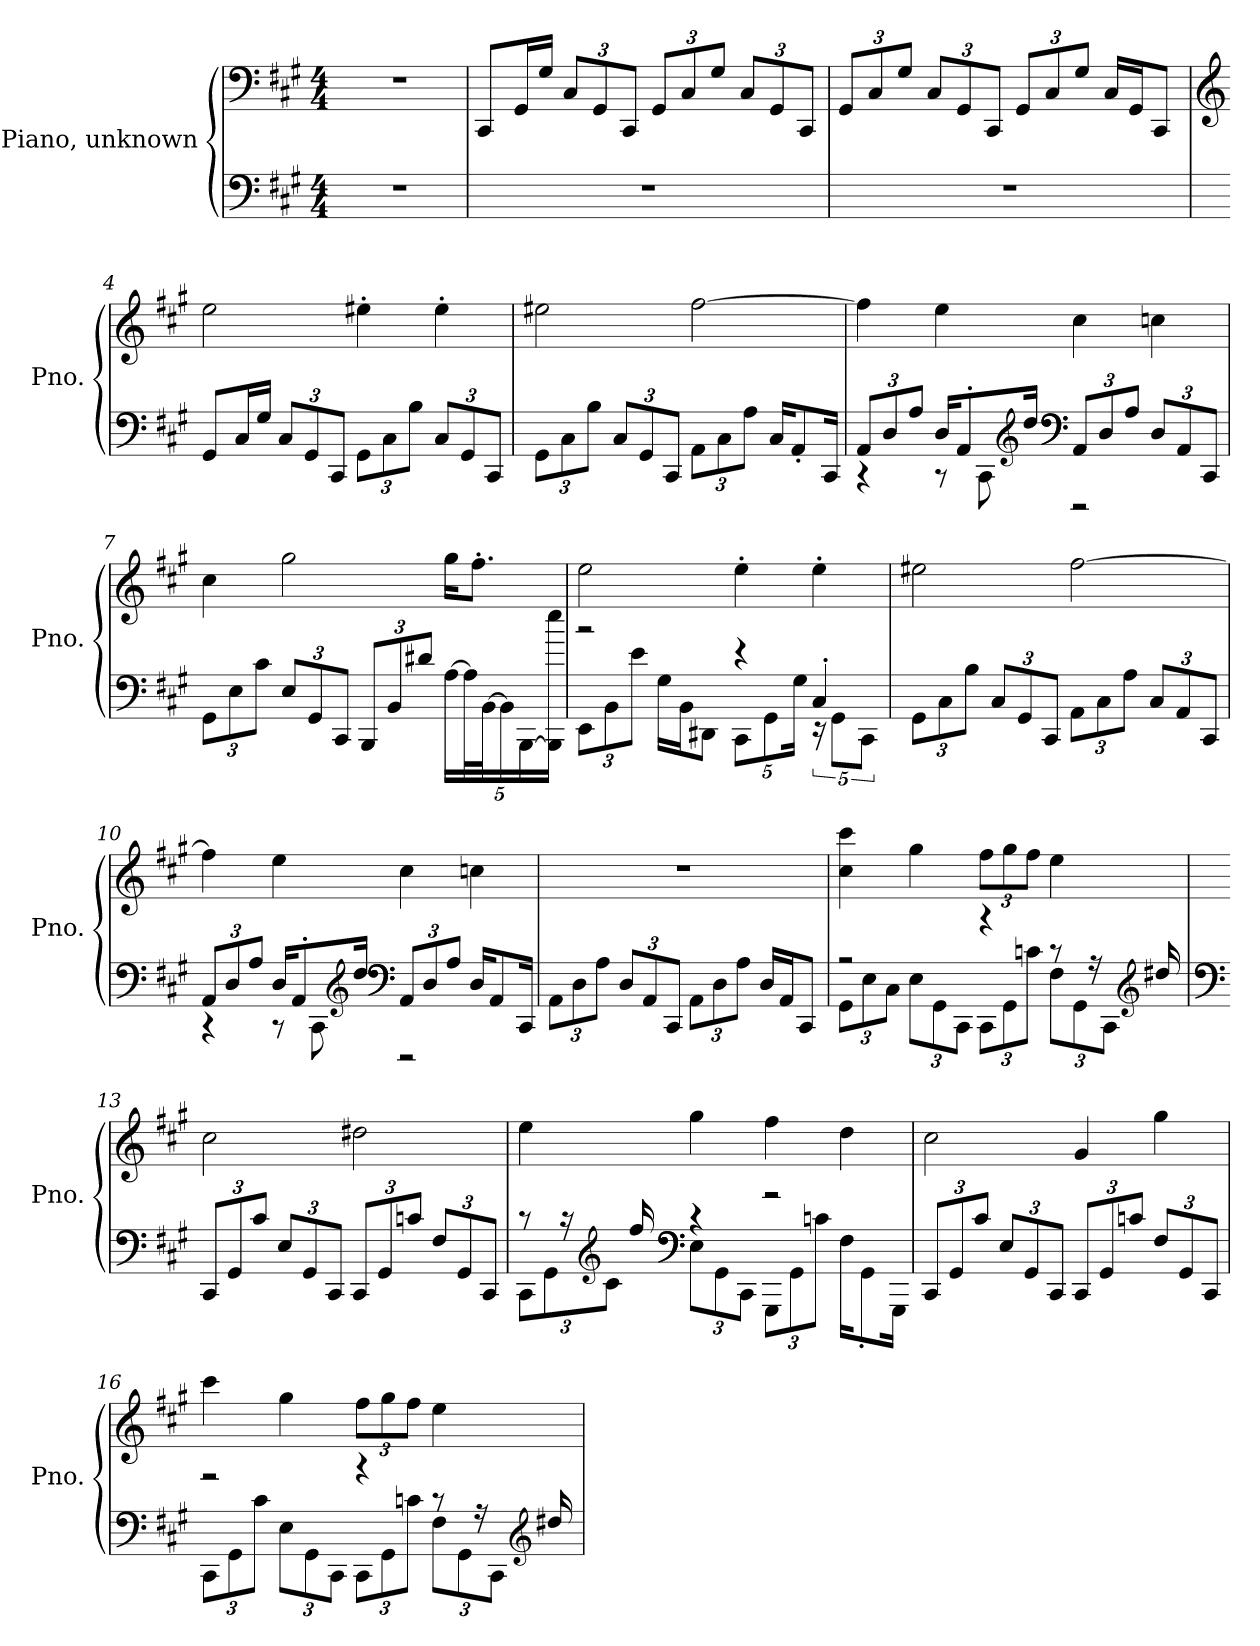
**kern	**kern
*part1	*part1
*staff2	*staff1
*I"Piano, unknown	*
*I'Pno.	*
*clefF4	*clefF4
*k[f#c#g#]	*k[f#c#g#]
*M4/4	*M4/4
*MM120	*MM120
=1	=1
1r	1r
=2	=2
1r	8CC#/L
.	16GG#/L
.	16G#/JJ
*	*Xbrackettup
.	12C#/L
.	12GG#/
.	12CC#/J
.	12GG#/L
.	12C#/
.	12G#/J
.	12C#/L
.	12GG#/
.	12CC#/J
=3	=3
1r	12GG#/L
.	12C#/
.	12G#/J
.	12C#/L
.	12GG#/
.	12CC#/J
.	12GG#/L
.	12C#/
.	12G#/J
.	16C#/LL
.	16GG#/J
.	8CC#/J
=4	=4
*	*clefG2
8GG#/L	2ee\
16C#/L	.
16G#/JJ	.
*Xbrackettup	*
12C#/L	.
12GG#/	.
12CC#/J	.
12GG#\L	4ee#X'\
12C#\	.
12B\J	.
12C#/L	4ee#'\
12GG#/	.
12CC#/J	.
!!LO:LB:g=z
=5	=5
12GG#\L	2ee#X\
12C#\	.
12B\J	.
12C#/L	.
12GG#/	.
12CC#/J	.
12AA\L	[2ff#\
12C#\	.
12A\J	.
16C#/KL	.
8AA'/	.
16CC#/Jk	.
=6	=6
*^	*
12AA/L	4r	4ff#\]
12D/	.	.
12A/J	.	.
16D/KL	8r	4ee\
8AA'/	.	.
.	8CC#\	.
*clefG2	*	*
16dd/Jk	.	.
*clefF4	*	*
12AA/L	2r	4cc#\
12D/	.	.
12A/J	.	.
12D/L	.	4ccn\
12AA/	.	.
12CC#/J	.	.
*v	*v	*
!!LO:LB:g=z
=7	=7
12GG#\L	4cc#\
12E\	.
12c#\J	.
12E/L	2gg#\
12GG#/	.
12CC#/J	.
12BBB/L	.
12BB/	.
12d#X/J	.
[20A\LL	16gg#\KL
40A\L]	.
.	8.ff#'\J
[40BB\J	.
20BB\]	.
[20BBB\	.
20BBB\] 20ee\JJ	.
=8	=8
*^	*
2r	12EE\L	2ee\
.	12BB\	.
.	12e\J	.
.	16G#\LL	.
.	16BB\J	.
.	8DD#X\J	.
*	*brackettup	*
4r	10CC#\L	4ee'\
.	10GG#\	.
.	20G#\Jk	.
4C#'/	20r	4ee'\
.	10GG#\L	.
.	10CC#\J	.
*v	*v	*
=9	=9
*Xbrackettup	*
12GG#\L	2ee#X\
12C#\	.
12B\J	.
12C#/L	.
12GG#/	.
12CC#/J	.
12AA\L	[2ff#\
12C#\	.
12A\J	.
12C#/L	.
12AA/	.
12CC#/J	.
!!LO:LB:g=z
=10	=10
*^	*
12AA/L	4r	4ff#\]
12D/	.	.
12A/J	.	.
16D/KL	8r	4ee\
8AA'/	.	.
.	8CC#\	.
*clefG2	*	*
16dd/Jk	.	.
*clefF4	*	*
12AA/L	2r	4cc#\
12D/	.	.
12A/J	.	.
16D/KL	.	4ccn\
8AA/	.	.
16CC#/Jk	.	.
*v	*v	*
=11	=11
12AA\L	1r
12D\	.
12A\J	.
12D/L	.
12AA/	.
12CC#/J	.
12AA\L	.
12D\	.
12A\J	.
16D/LL	.
16AA/J	.
8CC#/J	.
!!LO:LB:g=z
=12	=12
*^	*
2r	12GG#\L	4cc#\ 4ccc#\
.	12E\	.
.	12C#\J	.
.	12E\L	4gg#\
.	12GG#\	.
.	12CC#\J	.
4r	12CC#\L	12ff#\L
.	12GG#\	12gg#\
.	12cn\J	12ff#\J
8r	12F#\L	4ee\
.	12GG#\	.
16r	.	.
.	12CC#\J	.
*clefG2	*	*
16dd#X/	.	.
*v	*v	*
=13	=13
*clefF4	*
12CC#/L	2cc#\
12GG#/	.
12c#/J	.
12E/L	.
12GG#/	.
12CC#/J	.
12CC#/L	2dd#X\
12GG#/	.
12cn/J	.
12F#/L	.
12GG#/	.
12CC#/J	.
!!LO:LB:g=z
=14	=14
*^	*
8r	12CC#\L	4ee\
.	12GG#\	.
16r	.	.
*clefG2	*	*
.	12c#\J	.
16ff#/	.	.
*clefF4	*	*
4r	12E\L	4gg#\
.	12GG#\	.
.	12CC#\J	.
2r	12GGG#\L	4ff#\
.	12GG#\	.
.	12cn\J	.
.	16F#\KL	4dd\
.	8GG#'\	.
.	16GGG#\Jk	.
*v	*v	*
=15	=15
12CC#/L	2cc#\
12GG#/	.
12c#/J	.
12E/L	.
12GG#/	.
12CC#/J	.
12CC#/L	4g#/
12GG#/	.
12cn/J	.
12F#/L	4gg#\
12GG#/	.
12CC#/J	.
!!LO:PB:g=z
=16	=16
*^	*
2r	12CC#\L	4ccc#\
.	12GG#\	.
.	12c#\J	.
.	12E\L	4gg#\
.	12GG#\	.
.	12CC#\J	.
4r	12CC#\L	12ff#\L
.	12GG#\	12gg#\
.	12cn\J	12ff#\J
8r	12F#\L	4ee\
.	12GG#\	.
16r	.	.
.	12CC#\J	.
*clefG2	*	*
16dd#X/	.	.
*v	*v	*
=	=
*-	*-
